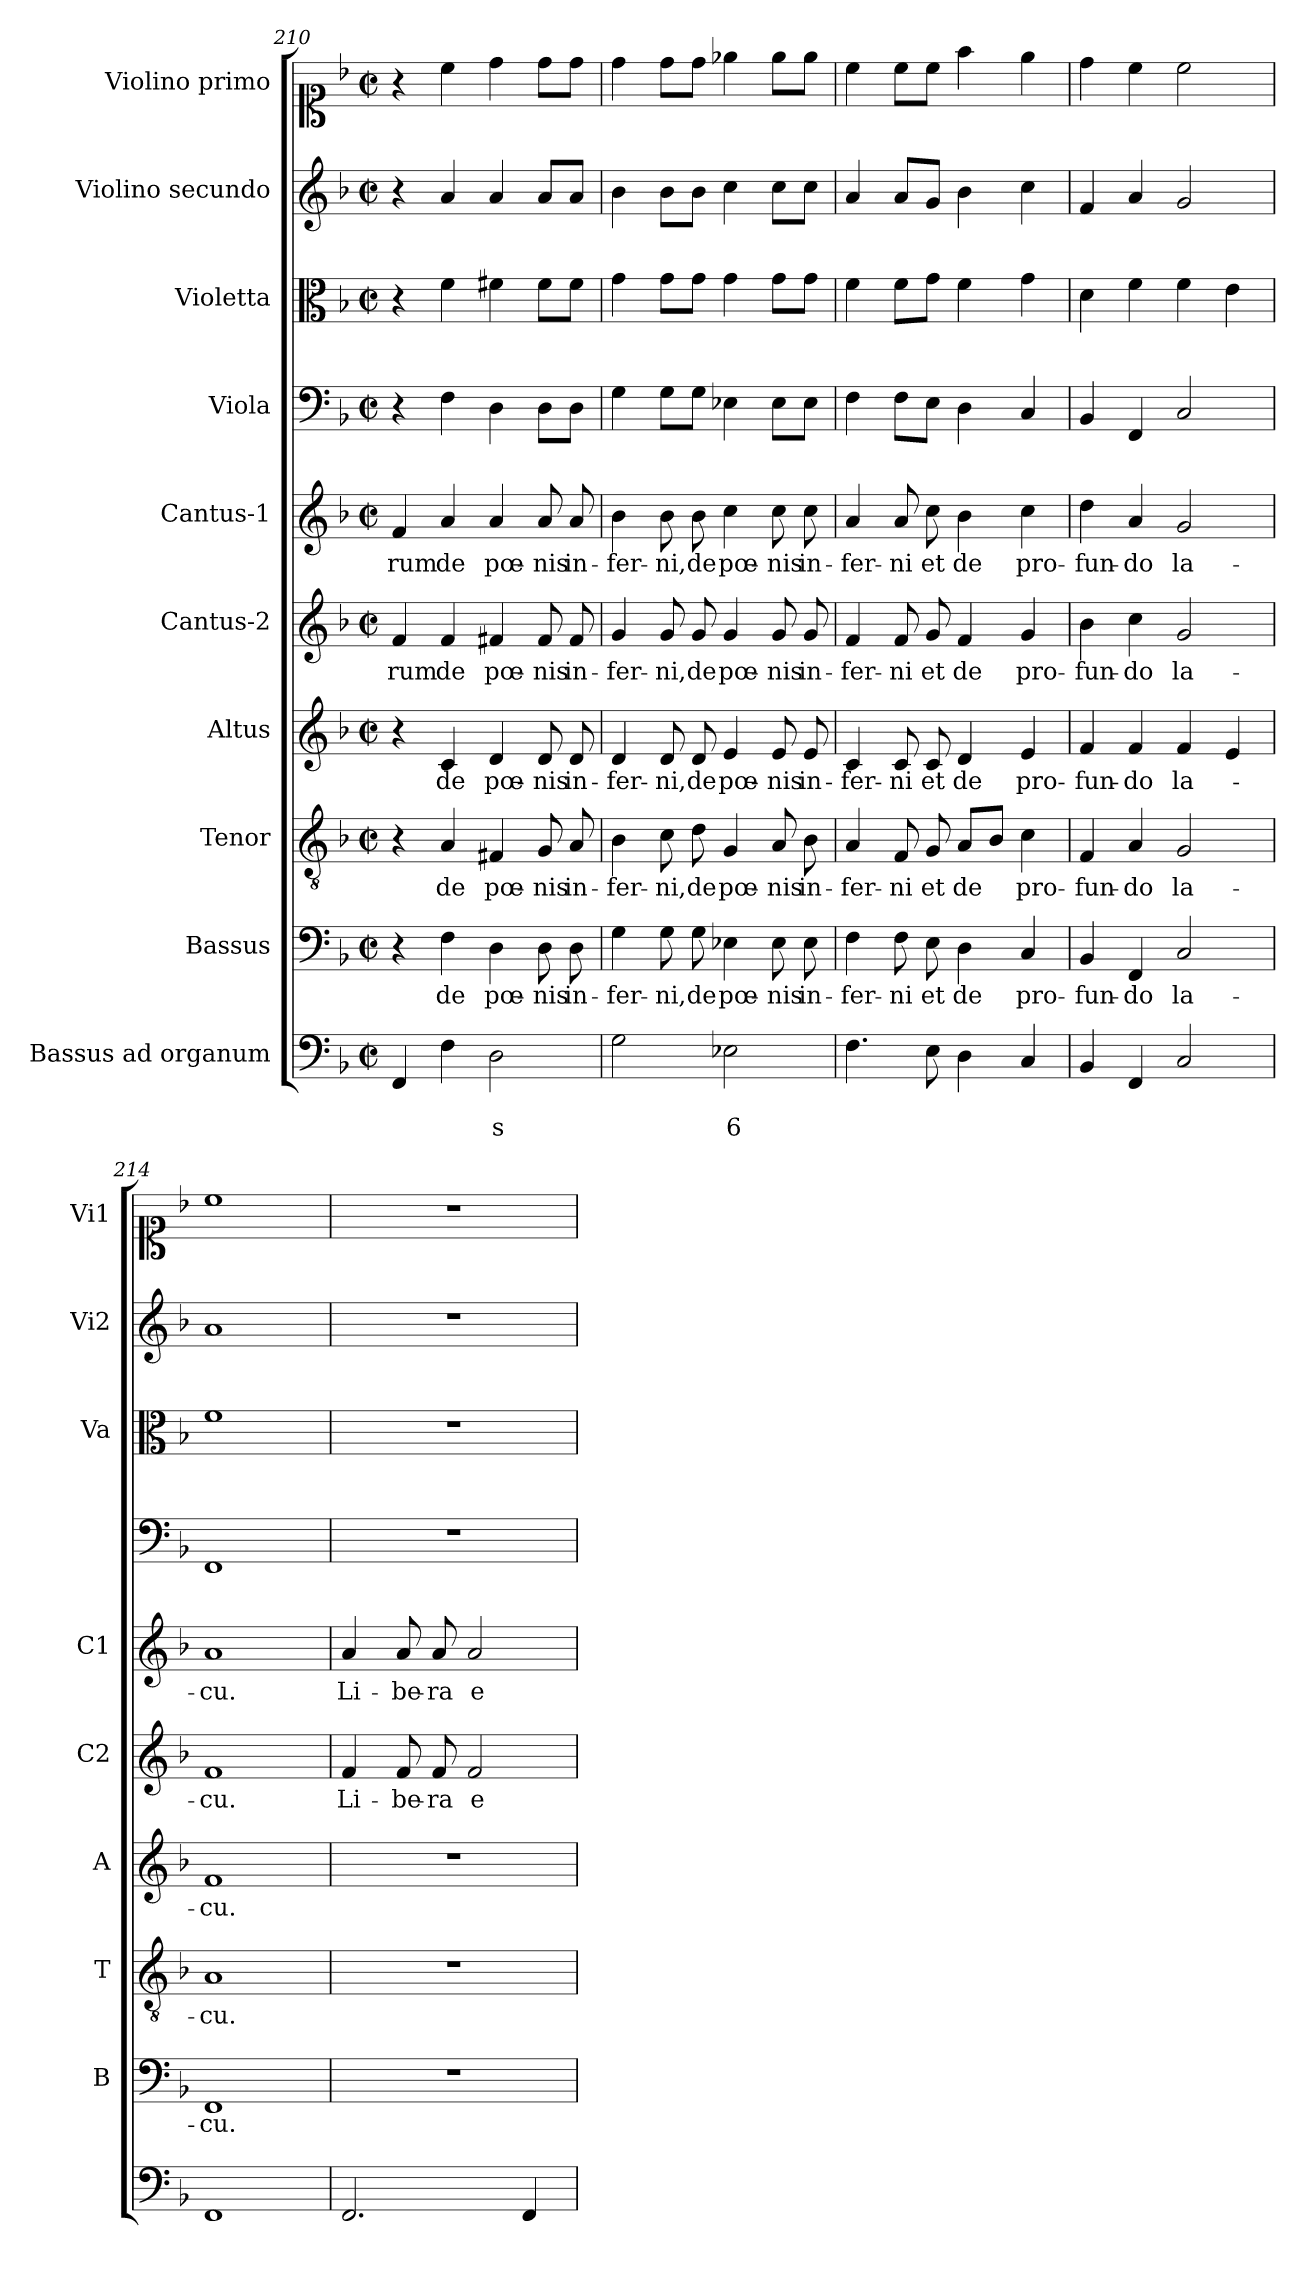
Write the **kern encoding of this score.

**kern	**text	**text	**kern	**text	**kern	**text	**kern	**text	**kern	**text	**kern	**text	**kern	**kern	**kern	**kern
*part10	*part10	*part10	*part9	*part9	*part8	*part8	*part7	*part7	*part6	*part6	*part5	*part5	*part4	*part3	*part2	*part1
*staff10	*staff10	*staff10	*staff9	*staff9	*staff8	*staff8	*staff7	*staff7	*staff6	*staff6	*staff5	*staff5	*staff4	*staff3	*staff2	*staff1
*I"Bassus ad  organum	*	*	*I"Bassus	*	*I"Tenor	*	*I"Altus	*	*I"Cantus-2	*	*I"Cantus-1	*	*I"Viola	*I"Violetta	*I"Violino secundo	*I"Violino primo
*	*	*	*I'B	*	*I'T	*	*I'A	*	*I'C2	*	*I'C1	*	*	*I'Va	*I'Vi2	*I'Vi1
*clefF4	*	*	*clefF4	*	*clefGv2	*	*clefG2	*	*clefG2	*	*clefG2	*	*clefF4	*clefC3	*clefG2	*clefC1
*k[b-]	*	*	*k[b-]	*	*k[b-]	*	*k[b-]	*	*k[b-]	*	*k[b-]	*	*k[b-]	*k[b-]	*k[b-]	*k[b-]
*F:	*	*	*F:	*	*F:	*	*F:	*	*F:	*	*F:	*	*F:	*F:	*F:	*F:
*M2/2	*	*	*M2/2	*	*M2/2	*	*M2/2	*	*M2/2	*	*M2/2	*	*M2/2	*M2/2	*M2/2	*M2/2
*met(c|)	*	*	*met(c|)	*	*met(c|)	*	*met(c|)	*	*met(c|)	*	*met(c|)	*	*met(c|)	*met(c|)	*met(c|)	*met(c|)
=210	=210	=210	=210	=210	=210	=210	=210	=210	=210	=210	=210	=210	=210	=210	=210	=210
!	!	!	!	!	!	!	!	!	!	!LO:LY:b	!	!LO:LY:b	!	!	!	!
4FF/	.	.	4r	.	4r	.	4r	.	4f/	-rum	4f/	-rum	4r	4r	4r	4r
!	!	!	!	!LO:LY:b	!	!LO:LY:b	!	!LO:LY:b	!	!LO:LY:b	!	!LO:LY:b	!	!	!	!
4F\	.	.	4F\	de	4A/	de	4c/	de	4f/	de	4a/	de	4F\	4f\	4a/	4cc\
!	!	!LO:LY:b	!	!LO:LY:b	!	!LO:LY:b	!	!LO:LY:b	!	!LO:LY:b	!	!LO:LY:b	!	!	!	!
2D\	.	s	4D\	pœ-	4F#X/	pœ-	4d/	pœ-	4f#X/	pœ-	4a/	pœ-	4D\	4f#X\	4a/	4dd\
!	!	!	!	!LO:LY:b	!	!LO:LY:b	!	!LO:LY:b	!	!LO:LY:b	!	!LO:LY:b	!	!	!	!
.	.	.	8D\	-nis	8G/	-nis	8d/	-nis	8f#/	-nis	8a/	-nis	8D\L	8f#\L	8a/L	8dd\L
!	!	!	!	!LO:LY:b	!	!LO:LY:b	!	!LO:LY:b	!	!LO:LY:b	!	!LO:LY:b	!	!	!	!
.	.	.	8D\	in-	8A/	in-	8d/	in-	8f#/	in-	8a/	in-	8D\J	8f#\J	8a/J	8dd\J
=211	=211	=211	=211	=211	=211	=211	=211	=211	=211	=211	=211	=211	=211	=211	=211	=211
!	!	!	!	!LO:LY:b	!	!LO:LY:b	!	!LO:LY:b	!	!LO:LY:b	!	!LO:LY:b	!	!	!	!
2G\	.	.	4G\	-fer-	4B-\	-fer-	4d/	-fer-	4g/	-fer-	4b-\	-fer-	4G\	4g\	4b-\	4dd\
!	!	!	!	!LO:LY:b	!	!LO:LY:b	!	!LO:LY:b	!	!LO:LY:b	!	!LO:LY:b	!	!	!	!
.	.	.	8G\	-ni,	8c\	-ni,	8d/	-ni,	8g/	-ni,	8b-\	-ni,	8G\L	8g\L	8b-\L	8dd\L
!	!	!	!	!LO:LY:b	!	!LO:LY:b	!	!LO:LY:b	!	!LO:LY:b	!	!LO:LY:b	!	!	!	!
.	.	.	8G\	de	8d\	de	8d/	de	8g/	de	8b-\	de	8G\J	8g\J	8b-\J	8dd\J
!	!	!LO:LY:b	!	!LO:LY:b	!	!LO:LY:b	!	!LO:LY:b	!	!LO:LY:b	!	!LO:LY:b	!	!	!	!
2E-X\	.	6	4E-X\	pœ-	4G/	pœ-	4e/	pœ-	4g/	pœ-	4cc\	pœ-	4E-X\	4g\	4cc\	4ee-X\
!	!	!	!	!LO:LY:b	!	!LO:LY:b	!	!LO:LY:b	!	!LO:LY:b	!	!LO:LY:b	!	!	!	!
.	.	.	8E-\	-nis	8A/	-nis	8e/	-nis	8g/	-nis	8cc\	-nis	8E-\L	8g\L	8cc\L	8ee-\L
!	!	!	!	!LO:LY:b	!	!LO:LY:b	!	!LO:LY:b	!	!LO:LY:b	!	!LO:LY:b	!	!	!	!
.	.	.	8E-\	in-	8B-\	in-	8e/	in-	8g/	in-	8cc\	in-	8E-\J	8g\J	8cc\J	8ee-\J
=212	=212	=212	=212	=212	=212	=212	=212	=212	=212	=212	=212	=212	=212	=212	=212	=212
!	!	!	!	!LO:LY:b	!	!LO:LY:b	!	!LO:LY:b	!	!LO:LY:b	!	!LO:LY:b	!	!	!	!
4.F\	.	.	4F\	-fer-	4A/	-fer-	4c/	-fer-	4f/	-fer-	4a/	-fer-	4F\	4f\	4a/	4cc\
!	!	!	!	!LO:LY:b	!	!LO:LY:b	!	!LO:LY:b	!	!LO:LY:b	!	!LO:LY:b	!	!	!	!
.	.	.	8F\	-ni	8F/	-ni	8c/	-ni	8f/	-ni	8a/	-ni	8F\L	8f\L	8a/L	8cc\L
!	!	!	!	!LO:LY:b	!	!LO:LY:b	!	!LO:LY:b	!	!LO:LY:b	!	!LO:LY:b	!	!	!	!
8E\	.	.	8E\	et	8G/	et	8c/	et	8g/	et	8cc\	et	8E\J	8g\J	8g/J	8cc\J
!	!	!	!	!LO:LY:b	!	!LO:LY:b	!	!LO:LY:b	!	!LO:LY:b	!	!LO:LY:b	!	!	!	!
4D\	.	.	4D\	de	8A/L	de	4d/	de	4f/	de	4b-\	de	4D\	4f\	4b-\	4ff\
.	.	.	.	.	8B-/J	.	.	.	.	.	.	.	.	.	.	.
!	!	!	!	!LO:LY:b	!	!LO:LY:b	!	!LO:LY:b	!	!LO:LY:b	!	!LO:LY:b	!	!	!	!
4C/	.	.	4C/	pro-	4c\	pro-	4e/	pro-	4g/	pro-	4cc\	pro-	4C/	4g\	4cc\	4ee\
!!LO:PB:g=z
=213	=213	=213	=213	=213	=213	=213	=213	=213	=213	=213	=213	=213	=213	=213	=213	=213
!	!	!	!	!LO:LY:b	!	!LO:LY:b	!	!LO:LY:b	!	!LO:LY:b	!	!LO:LY:b	!	!	!	!
4BB-/	.	.	4BB-/	-fun-	4F/	-fun-	4f/	-fun-	4b-\	-fun-	4dd\	-fun-	4BB-/	4d\	4f/	4dd\
!	!	!	!	!LO:LY:b	!	!LO:LY:b	!	!LO:LY:b	!	!LO:LY:b	!	!LO:LY:b	!	!	!	!
4FF/	.	.	4FF/	-do	4A/	-do	4f/	-do	4cc\	-do	4a/	-do	4FF/	4f\	4a/	4cc\
!	!	!	!	!LO:LY:b	!	!LO:LY:b	!	!LO:LY:b	!	!LO:LY:b	!	!LO:LY:b	!	!	!	!
2C/	.	.	2C/	la-	2G/	la-	4f/	la-	2g/	la-	2g/	la-	2C/	4f\	2g/	2cc\
.	.	.	.	.	.	.	4e/	.	.	.	.	.	.	4e\	.	.
=214	=214	=214	=214	=214	=214	=214	=214	=214	=214	=214	=214	=214	=214	=214	=214	=214
!	!	!	!	!LO:LY:b	!	!LO:LY:b	!	!LO:LY:b	!	!LO:LY:b	!	!LO:LY:b	!	!	!	!
1FF	.	.	1FF	-cu.	1A	-cu.	1f	-cu.	1f	-cu.	1a	-cu.	1FF	1f	1a	1cc
=215	=215	=215	=215	=215	=215	=215	=215	=215	=215	=215	=215	=215	=215	=215	=215	=215
!	!	!	!	!	!	!	!	!	!	!LO:LY:b	!	!LO:LY:b	!	!	!	!
2.FF/	.	.	1r	.	1r	.	1r	.	4f/	Li-	4a/	Li-	1r	1r	1r	1r
!	!	!	!	!	!	!	!	!	!	!LO:LY:b	!	!LO:LY:b	!	!	!	!
.	.	.	.	.	.	.	.	.	8f/	-be-	8a/	-be-	.	.	.	.
!	!	!	!	!	!	!	!	!	!	!LO:LY:b	!	!LO:LY:b	!	!	!	!
.	.	.	.	.	.	.	.	.	8f/	-ra	8a/	-ra	.	.	.	.
!	!	!	!	!	!	!	!	!	!	!LO:LY:b	!	!LO:LY:b	!	!	!	!
.	.	.	.	.	.	.	.	.	2f/	e-	2a/	e-	.	.	.	.
4FF/	.	.	.	.	.	.	.	.	.	.	.	.	.	.	.	.
=	=	=	=	=	=	=	=	=	=	=	=	=	=	=	=	=
*-	*-	*-	*-	*-	*-	*-	*-	*-	*-	*-	*-	*-	*-	*-	*-	*-
